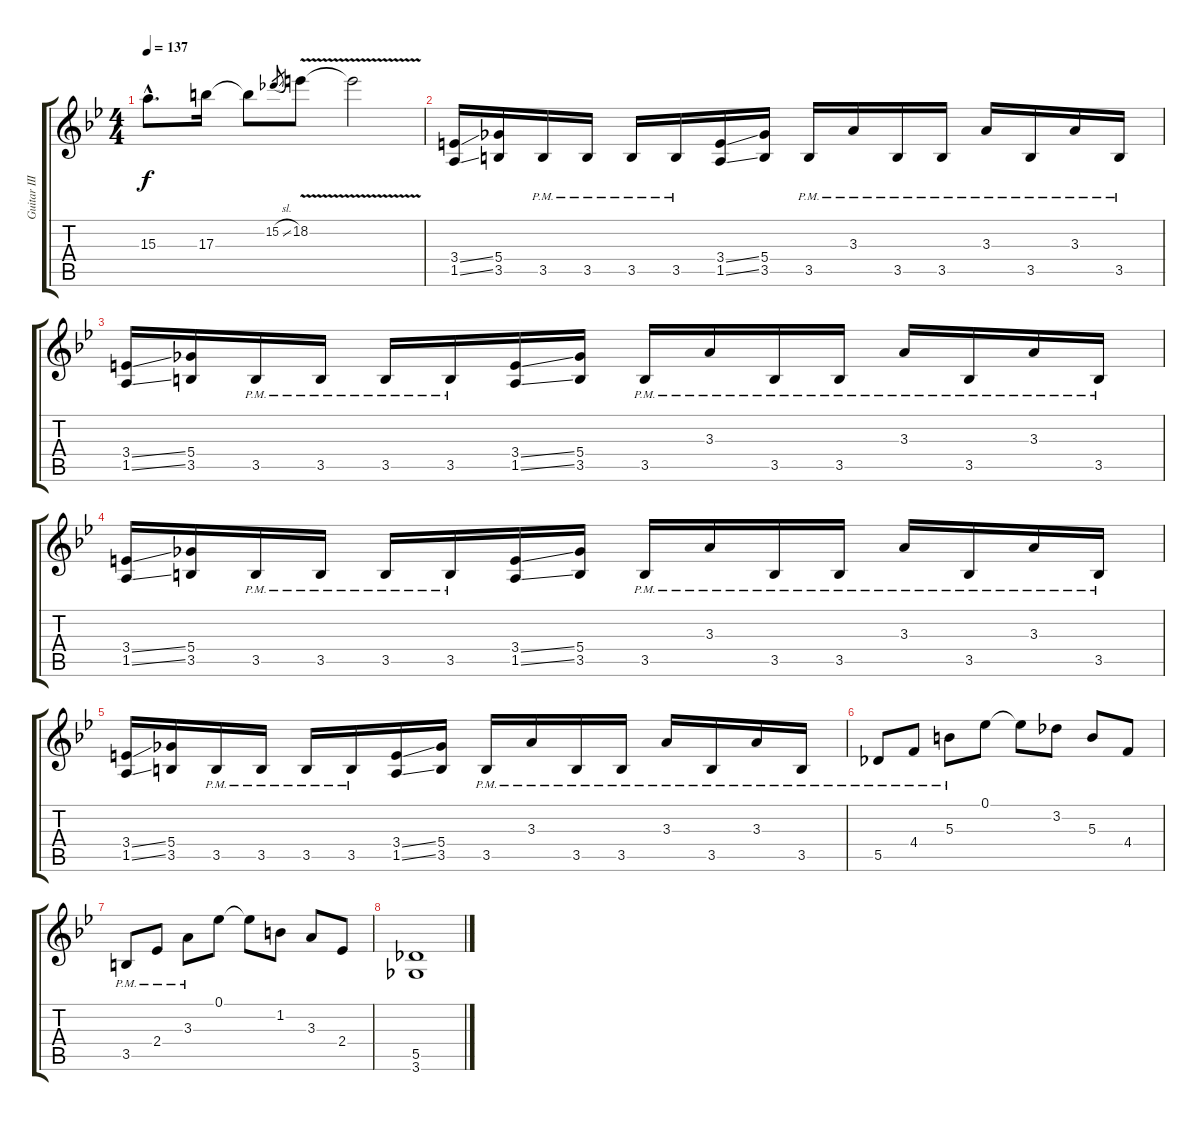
\track ("Guitar III (Daita)" "Guitar III") {instrument distortionguitar}
\staff {score tabs}
\tuning (Eb4 Bb3 Gb3 Db3 Ab2 Eb2) {hide}
\ts (4 4)
\tempo 137
\clef g2
\ks bb
15.3{hac}.8{d dy f} 17.3.16 17.3{t}.8 15.2{sl}.8{gr} 18.2{v}.8 18.2{t}.2 |
(3.4{ss} 1.5{ss}).16{volume 12 balance 14} (5.4 3.5).16 3.5{pm}.16 3.5{pm}.16 3.5{pm}.16 3.5{pm}.16 (3.4{ss} 1.5{ss}).16 (5.4 3.5).16 3.5{pm}.16 3.3{pm}.16 3.5{pm}.16 3.5{pm}.16 3.3{pm}.16 3.5{pm}.16 3.3{pm}.16 3.5{pm}.16 |
(3.4{ss} 1.5{ss}).16 (5.4 3.5).16 3.5{pm}.16 3.5{pm}.16 3.5{pm}.16 3.5{pm}.16 (3.4{ss} 1.5{ss}).16 (5.4 3.5).16 3.5{pm}.16 3.3{pm}.16 3.5{pm}.16 3.5{pm}.16 3.3{pm}.16 3.5{pm}.16 3.3{pm}.16 3.5{pm}.16 |
(3.4{ss} 1.5{ss}).16 (5.4 3.5).16 3.5{pm}.16 3.5{pm}.16 3.5{pm}.16 3.5{pm}.16 (3.4{ss} 1.5{ss}).16 (5.4 3.5).16 3.5{pm}.16 3.3{pm}.16 3.5{pm}.16 3.5{pm}.16 3.3{pm}.16 3.5{pm}.16 3.3{pm}.16 3.5{pm}.16 |
(3.4{ss} 1.5{ss}).16 (5.4 3.5).16 3.5{pm}.16 3.5{pm}.16 3.5{pm}.16 3.5{pm}.16 (3.4{ss} 1.5{ss}).16 (5.4 3.5).16 3.5{pm}.16 3.3{pm}.16 3.5{pm}.16 3.5{pm}.16 3.3{pm}.16 3.5{pm}.16 3.3{pm}.16 3.5{pm}.16 |
5.5{pm}.8 4.4{pm}.8 5.3{pm}.8 0.1.8 0.1{t}.8 3.2.8 5.3.8 4.4.8 |
3.5{pm}.8 2.4{pm}.8 3.3{pm}.8 0.1.8 0.1{t}.8 1.2.8 3.3.8 2.4.8 |
(5.5 3.6).1
